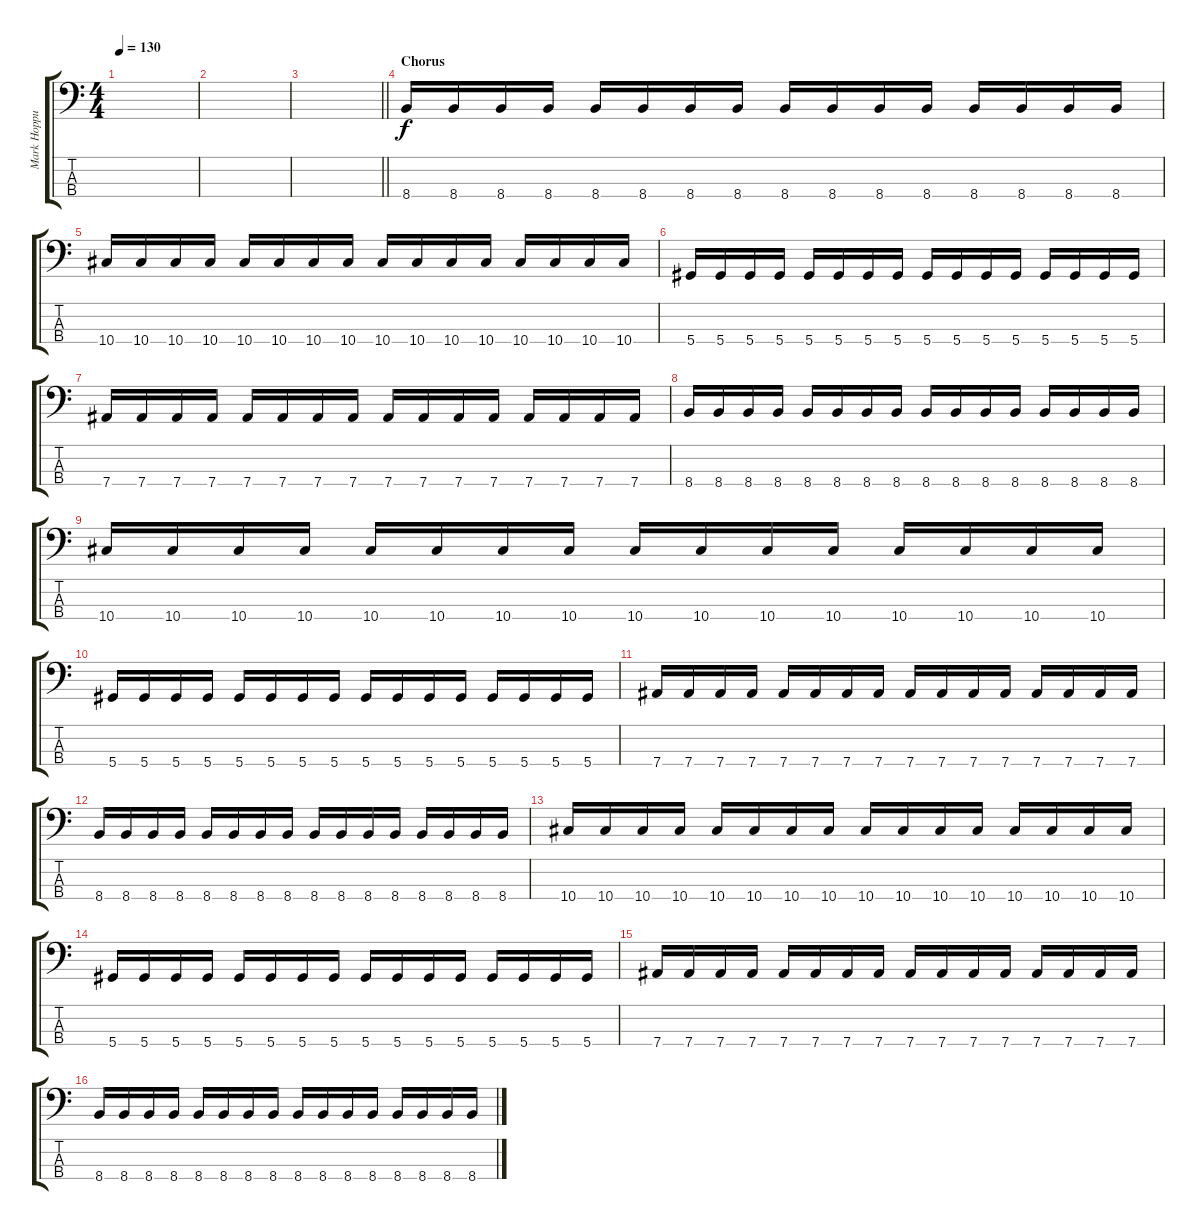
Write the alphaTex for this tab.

\track ("Mark Hoppus [Bass]" "Mark Hoppu") {instrument electricbassfinger}
\staff {score tabs}
\tuning (Gb2 Db2 Ab1 Eb1) {hide}
\ts (4 4)
\tempo 130
\clef f4
\ks c
|
|
\barLineRight lightlight
|
\section ("" "Chorus")
8.4.16 8.4.16 8.4.16 8.4.16 8.4.16 8.4.16 8.4.16 8.4.16 8.4.16 8.4.16 8.4.16 8.4.16 8.4.16 8.4.16 8.4.16 8.4.16 |
10.4.16 10.4.16 10.4.16 10.4.16 10.4.16 10.4.16 10.4.16 10.4.16 10.4.16 10.4.16 10.4.16 10.4.16 10.4.16 10.4.16 10.4.16 10.4.16 |
5.4.16 5.4.16 5.4.16 5.4.16 5.4.16 5.4.16 5.4.16 5.4.16 5.4.16 5.4.16 5.4.16 5.4.16 5.4.16 5.4.16 5.4.16 5.4.16 |
7.4.16 7.4.16 7.4.16 7.4.16 7.4.16 7.4.16 7.4.16 7.4.16 7.4.16 7.4.16 7.4.16 7.4.16 7.4.16 7.4.16 7.4.16 7.4.16 |
8.4.16 8.4.16 8.4.16 8.4.16 8.4.16 8.4.16 8.4.16 8.4.16 8.4.16 8.4.16 8.4.16 8.4.16 8.4.16 8.4.16 8.4.16 8.4.16 |
10.4.16 10.4.16 10.4.16 10.4.16 10.4.16 10.4.16 10.4.16 10.4.16 10.4.16 10.4.16 10.4.16 10.4.16 10.4.16 10.4.16 10.4.16 10.4.16 |
5.4.16 5.4.16 5.4.16 5.4.16 5.4.16 5.4.16 5.4.16 5.4.16 5.4.16 5.4.16 5.4.16 5.4.16 5.4.16 5.4.16 5.4.16 5.4.16 |
7.4.16 7.4.16 7.4.16 7.4.16 7.4.16 7.4.16 7.4.16 7.4.16 7.4.16 7.4.16 7.4.16 7.4.16 7.4.16 7.4.16 7.4.16 7.4.16 |
8.4.16 8.4.16 8.4.16 8.4.16 8.4.16 8.4.16 8.4.16 8.4.16 8.4.16 8.4.16 8.4.16 8.4.16 8.4.16 8.4.16 8.4.16 8.4.16 |
10.4.16 10.4.16 10.4.16 10.4.16 10.4.16 10.4.16 10.4.16 10.4.16 10.4.16 10.4.16 10.4.16 10.4.16 10.4.16 10.4.16 10.4.16 10.4.16 |
5.4.16 5.4.16 5.4.16 5.4.16 5.4.16 5.4.16 5.4.16 5.4.16 5.4.16 5.4.16 5.4.16 5.4.16 5.4.16 5.4.16 5.4.16 5.4.16 |
7.4.16 7.4.16 7.4.16 7.4.16 7.4.16 7.4.16 7.4.16 7.4.16 7.4.16 7.4.16 7.4.16 7.4.16 7.4.16 7.4.16 7.4.16 7.4.16 |
8.4.16 8.4.16 8.4.16 8.4.16 8.4.16 8.4.16 8.4.16 8.4.16 8.4.16 8.4.16 8.4.16 8.4.16 8.4.16 8.4.16 8.4.16 8.4.16
